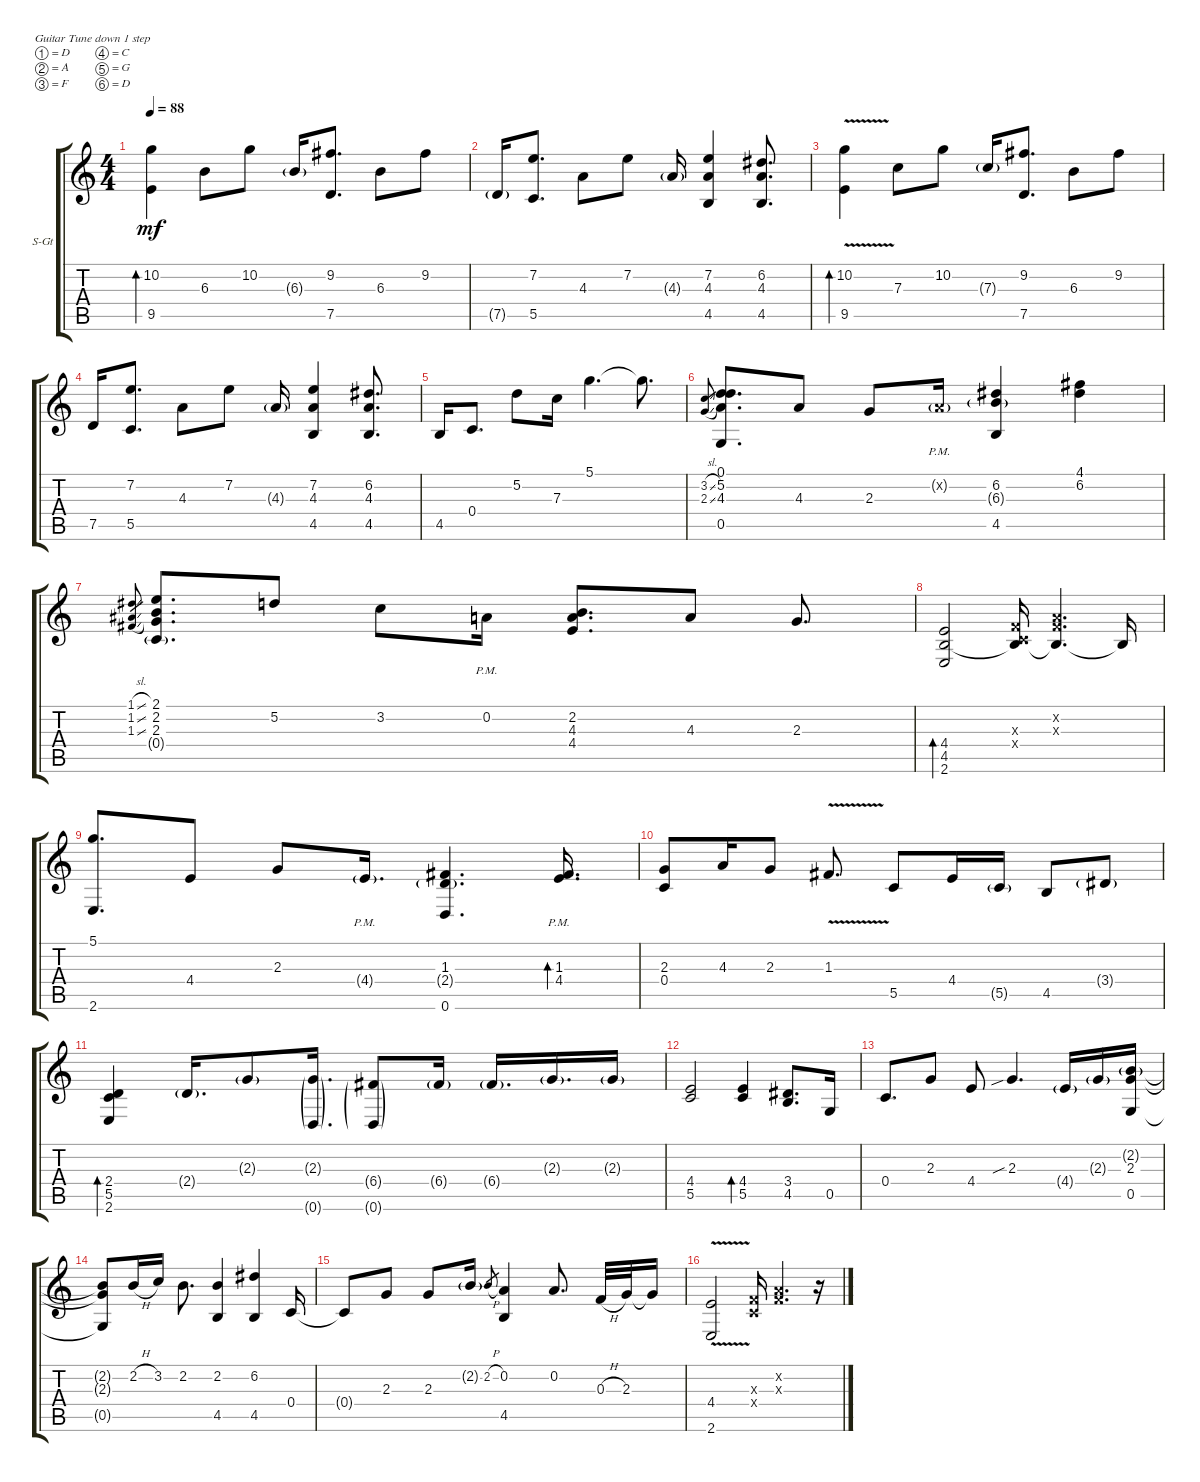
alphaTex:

\defaultSystemsLayout 4
\bracketExtendMode groupsimilarinstruments
\firstSystemTrackNameOrientation horizontal
\otherSystemsTrackNameOrientation horizontal
\track ("Steel Guitar" "S-Gt") {instrument acousticguitarsteel}
\staff {score tabs}
\tuning (D4 A3 F3 C3 G2 D2)
\ts (4 4)
\tempo 88
\clef g2
\ks c
(9.5 10.2).4{bd 240 dy mf instrument acousticguitarsteel} 6.3.8 10.2.8 6.3{g}.16 (7.5 9.2).8{d} 6.3.8 9.2.8 |
7.5{g}.16 (5.5 7.2).8{d} 4.3.8 7.2.8 4.3{g}.16 (7.2 4.3 4.5).4 (4.5 4.3 6.2).8{d} |
(9.5 10.2{v}).4{bd 240} 7.3.8 10.2.8 7.3{g}.16 (7.5 9.2).8{d} 6.3.8 9.2.8 |
7.5.16 (5.5 7.2).8{d} 4.3.8 7.2.8 4.3{g}.16 (7.2 4.3 4.5).4 (4.5 4.3 6.2).8{d} |
4.5.16 0.4.8{d} 5.2.8 7.3.16 5.1.4{d} 5.1{t}.8{d} |
(3.2{sl} 2.3{sl}).8{gr} (0.1 5.2 4.3 0.5).8{d} 4.3.8 2.3.8 0.2{g pm x}.16 (6.2 4.5 6.3{g}).4 (4.1 6.2).4 |
(1.1{sl} 1.2{sl} 1.3{sl}).8{gr} (0.4{g} 2.3 2.2 2.1).8{d} 5.2.8 3.2.8 0.2{pm}.16 (4.4 2.2 4.3).8{d} 4.3.8 2.3.8{d} |
(2.6 4.5 4.4).2{bd 238} (0.3{x} 0.4{x} 4.5{t}).16 (0.2{x} 0.3{x} 4.5{t}).4{d} 4.5{t}.16 |
(2.6 5.1).8{d} 4.4.8 2.3.8 4.4{g pm}.16{d} (0.6 2.4{g} 1.3).4{d} (1.3 4.4{pm}).16{d bd 117} |
(0.4 2.3).8 4.3.16 2.3.8 1.3{v}.8{d} 5.5.8 4.4.16 5.5{g}.16 4.5.8 3.4{g}.8 |
(2.6 2.4 5.5).4{bd 118} 2.4{g}.16{d} 2.3{g}.8 (0.6{g} 2.3{g}).16{d} (0.6{g} 6.4{g}).8 6.4{g}.16 6.4{g}.16{d} 2.3{g}.16{d} 2.3{g}.16 |
(5.5 4.4).2 (5.5 4.4).4{bd 116} (4.5 3.4).8{d} 0.5.16 |
0.4.8{d} 2.3.8 4.4.8 2.3{sib}.4{d} 4.4{g}.16 2.3{g}.16 (2.2{g} 2.3 0.5).16 |
(0.5{t} 2.3{t} 2.2{t}).8 2.2{h}.16 3.2.16 2.2.8{d} (4.5 2.2).4 (4.5 6.2).4 0.4.16 |
0.4{t}.8 2.3.8 2.3.8 2.2{g}.16 2.2{h}.8{gr} (0.2 4.5).4 0.2.8{d} 0.3{h}.32 2.3.32 2.3{t}.16 |
(2.6 4.4{v}).2 (0.4{x} 0.3{x}).16 (0.3{x} 0.2{x}).4{d} r.16
